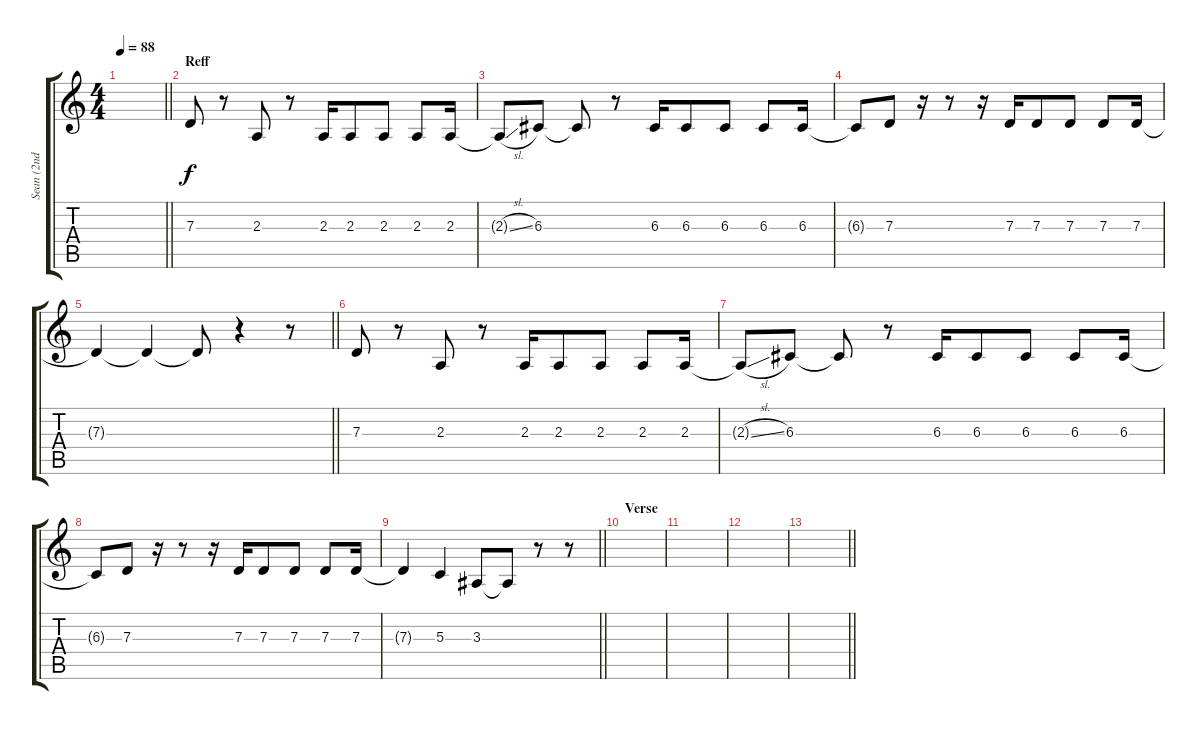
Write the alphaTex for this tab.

\track ("Sean (2nd vocal)" "Sean (2nd ") {instrument lead6voice}
\staff {score tabs}
\tuning (E4 B3 G3 D3 A2 E2) {hide}
\ts (4 4)
\tempo 88
\clef g2
\barLineRight lightlight
\ks c
|
\section ("" "Reff")
7.3.8 r.8 2.3.8 r.8 2.3.16 2.3.8 2.3.8 2.3.8 2.3.16 |
2.3{sl t}.8 6.3.8 6.3{t}.8 r.8 6.3.16 6.3.8 6.3.8 6.3.8 6.3.16 |
6.3{t}.8 7.3.8 r.16 r.8 r.16 7.3.16 7.3.8 7.3.8 7.3.8 7.3.16 |
\barLineRight lightlight
7.3{t}.4 7.3{t}.4 7.3{t}.8 r.4 r.8 |
7.3.8 r.8 2.3.8 r.8 2.3.16 2.3.8 2.3.8 2.3.8 2.3.16 |
2.3{sl t}.8 6.3.8 6.3{t}.8 r.8 6.3.16 6.3.8 6.3.8 6.3.8 6.3.16 |
6.3{t}.8 7.3.8 r.16 r.8 r.16 7.3.16 7.3.8 7.3.8 7.3.8 7.3.16 |
\barLineRight lightlight
7.3{t}.4 5.3.4 3.3.8 3.3{t}.8 r.8 r.8 |
\section ("" "Verse")
|
|
|
\barLineRight lightlight
